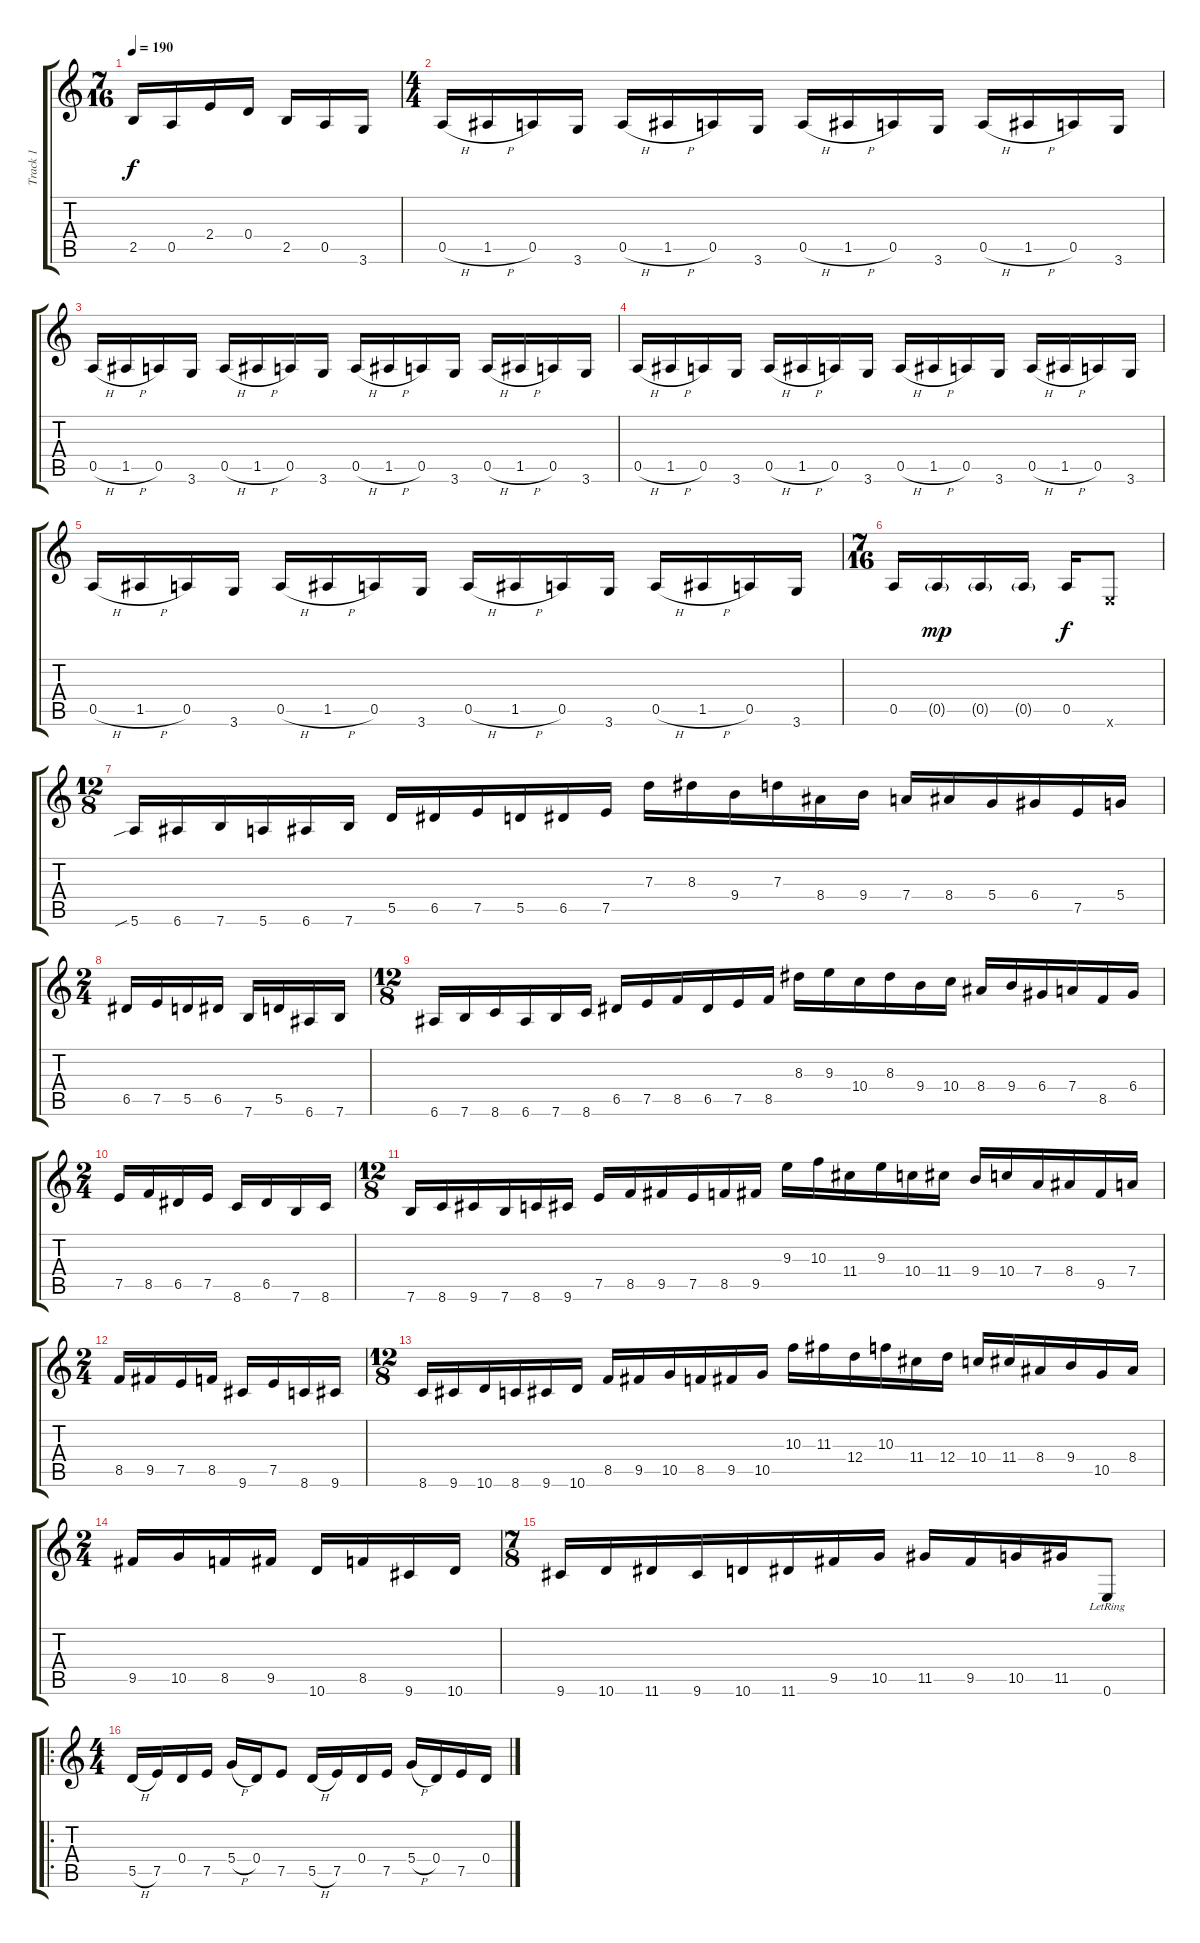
\track ("Track 1" "Track 1") {instrument acousticguitarsteel}
\staff {score tabs}
\tuning (E4 B3 G3 D3 A2 E2) {hide}
\ts (7 16)
\tempo 190
\clef g2
\ks c
2.5.16{dy f} 0.5.16 2.4.16 0.4.16 2.5.16 0.5.16 3.6.16 |
\ts (4 4)
0.5{h}.16 1.5{h}.16 0.5.16 3.6.16 0.5{h}.16 1.5{h}.16 0.5.16 3.6.16 0.5{h}.16 1.5{h}.16 0.5.16 3.6.16 0.5{h}.16 1.5{h}.16 0.5.16 3.6.16 |
0.5{h}.16 1.5{h}.16 0.5.16 3.6.16 0.5{h}.16 1.5{h}.16 0.5.16 3.6.16 0.5{h}.16 1.5{h}.16 0.5.16 3.6.16 0.5{h}.16 1.5{h}.16 0.5.16 3.6.16 |
0.5{h}.16 1.5{h}.16 0.5.16 3.6.16 0.5{h}.16 1.5{h}.16 0.5.16 3.6.16 0.5{h}.16 1.5{h}.16 0.5.16 3.6.16 0.5{h}.16 1.5{h}.16 0.5.16 3.6.16 |
0.5{h}.16 1.5{h}.16 0.5.16 3.6.16 0.5{h}.16 1.5{h}.16 0.5.16 3.6.16 0.5{h}.16 1.5{h}.16 0.5.16 3.6.16 0.5{h}.16 1.5{h}.16 0.5.16 3.6.16 |
\ts (7 16)
0.5.16 0.5{g}.16{dy mp} 0.5{g}.16 0.5{g}.16 0.5.16{dy f} 0.6{x}.8 |
\ts (12 8)
5.6{sib}.16 6.6.16 7.6.16 5.6.16 6.6.16 7.6.16 5.5.16 6.5.16 7.5.16 5.5.16 6.5.16 7.5.16 7.3.16 8.3.16 9.4.16 7.3.16 8.4.16 9.4.16 7.4.16 8.4.16 5.4.16 6.4.16 7.5.16 5.4.16 |
\ts (2 4)
6.5.16 7.5.16 5.5.16 6.5.16 7.6.16 5.5.16 6.6.16 7.6.16 |
\ts (12 8)
6.6.16 7.6.16 8.6.16 6.6.16 7.6.16 8.6.16 6.5.16 7.5.16 8.5.16 6.5.16 7.5.16 8.5.16 8.3.16 9.3.16 10.4.16 8.3.16 9.4.16 10.4.16 8.4.16 9.4.16 6.4.16 7.4.16 8.5.16 6.4.16 |
\ts (2 4)
7.5.16 8.5.16 6.5.16 7.5.16 8.6.16 6.5.16 7.6.16 8.6.16 |
\ts (12 8)
7.6.16 8.6.16 9.6.16 7.6.16 8.6.16 9.6.16 7.5.16 8.5.16 9.5.16 7.5.16 8.5.16 9.5.16 9.3.16 10.3.16 11.4.16 9.3.16 10.4.16 11.4.16 9.4.16 10.4.16 7.4.16 8.4.16 9.5.16 7.4.16 |
\ts (2 4)
8.5.16 9.5.16 7.5.16 8.5.16 9.6.16 7.5.16 8.6.16 9.6.16 |
\ts (12 8)
8.6.16 9.6.16 10.6.16 8.6.16 9.6.16 10.6.16 8.5.16 9.5.16 10.5.16 8.5.16 9.5.16 10.5.16 10.3.16 11.3.16 12.4.16 10.3.16 11.4.16 12.4.16 10.4.16 11.4.16 8.4.16 9.4.16 10.5.16 8.4.16 |
\ts (2 4)
9.5.16 10.5.16 8.5.16 9.5.16 10.6.16 8.5.16 9.6.16 10.6.16 |
\ts (7 8)
9.6.16 10.6.16 11.6.16 9.6.16 10.6.16 11.6.16 9.5.16 10.5.16 11.5.16 9.5.16 10.5.16 11.5.16 0.6{lr}.8 |
\ro
\ts (4 4)
5.5{h}.16 7.5.16 0.4.16 7.5.16 5.4{h}.16 0.4.16 7.5.8 5.5{h}.16 7.5.16 0.4.16 7.5.16 5.4{h}.16 0.4.16 7.5.16 0.4.16
